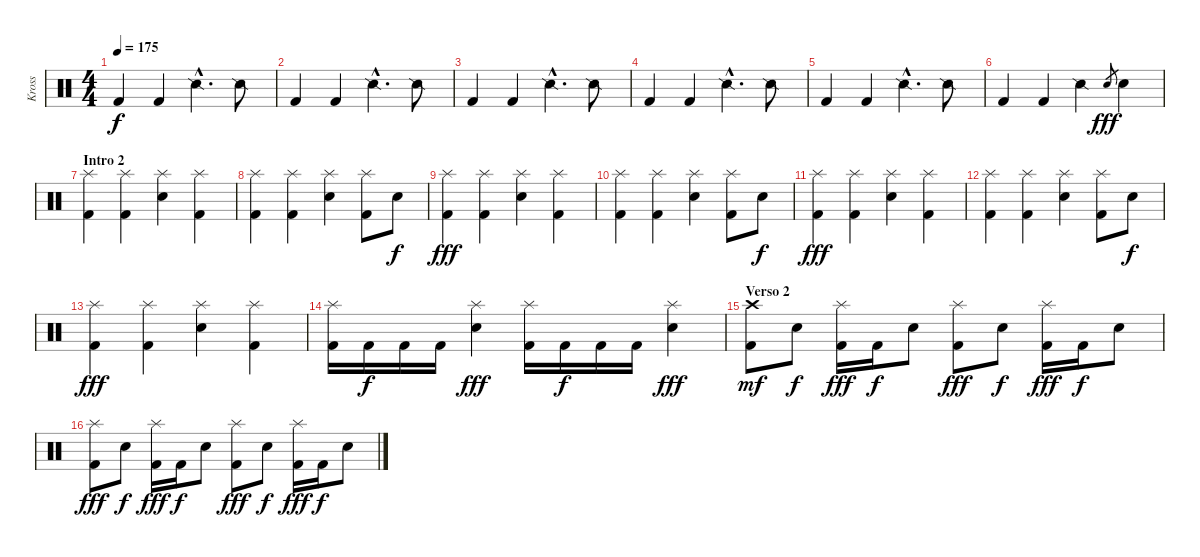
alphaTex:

\track ("Kross" "Kross") {instrument percussion}
\staff {score}
\articulation defaults
\ts (4 4)
\tempo 175
\clef neutral
\ks c "Kick (hit) 2".4{dy f} "Kick (hit) 2".4 "Snare (side stick) 2"{hac}.4{d} "Snare (side stick) 2".8
|
"Kick (hit) 2".4 "Kick (hit) 2".4 "Snare (side stick) 2"{hac}.4{d} "Snare (side stick) 2".8 |
"Kick (hit) 2".4 "Kick (hit) 2".4 "Snare (side stick) 2"{hac}.4{d} "Snare (side stick) 2".8 |
"Kick (hit) 2".4 "Kick (hit) 2".4 "Snare (side stick) 2"{hac}.4{d} "Snare (side stick) 2".8 |
"Kick (hit) 2".4 "Kick (hit) 2".4 "Snare (side stick) 2"{hac}.4{d} "Snare (side stick) 2".8 |
"Kick (hit) 2".4 "Kick (hit) 2".4 "Snare (side stick) 2".4 "Snare (hit) 2".8{gr dy fff} "Snare (hit) 2".4 |
\section ("" "Intro 2")
("Splash (hit)" "Kick (hit) 2").4 ("Splash (hit)" "Kick (hit) 2").4 ("Splash (hit)" "Snare (hit) 2").4 ("Splash (hit)" "Kick (hit) 2").4 |
("Splash (hit)" "Kick (hit) 2").4 ("Splash (hit)" "Kick (hit) 2").4 ("Splash (hit)" "Snare (hit) 2").4 ("Splash (hit)" "Kick (hit) 2").8 "Snare (hit) 2".8{dy f} |
("Splash (hit)" "Kick (hit) 2").4{dy fff} ("Splash (hit)" "Kick (hit) 2").4 ("Splash (hit)" "Snare (hit) 2").4 ("Splash (hit)" "Kick (hit) 2").4 |
("Splash (hit)" "Kick (hit) 2").4 ("Splash (hit)" "Kick (hit) 2").4 ("Splash (hit)" "Snare (hit) 2").4 ("Splash (hit)" "Kick (hit) 2").8 "Snare (hit) 2".8{dy f} |
("Splash (hit)" "Kick (hit) 2").4{dy fff} ("Splash (hit)" "Kick (hit) 2").4 ("Splash (hit)" "Snare (hit) 2").4 ("Splash (hit)" "Kick (hit) 2").4 |
("Splash (hit)" "Kick (hit) 2").4 ("Splash (hit)" "Kick (hit) 2").4 ("Splash (hit)" "Snare (hit) 2").4 ("Splash (hit)" "Kick (hit) 2").8 "Snare (hit) 2".8{dy f} |
("Splash (hit)" "Kick (hit) 2").4{dy fff} ("Splash (hit)" "Kick (hit) 2").4 ("Splash (hit)" "Snare (hit) 2").4 ("Splash (hit)" "Kick (hit) 2").4 |
("Splash (hit)" "Kick (hit) 2").16 "Kick (hit) 2".16{dy f} "Kick (hit) 2".16 "Kick (hit) 2".16 ("Splash (hit)" "Snare (hit) 2").4{dy fff} ("Splash (hit)" "Kick (hit) 2").16 "Kick (hit) 2".16{dy f} "Kick (hit) 2".16 "Kick (hit) 2".16 ("Splash (hit)" "Snare (hit) 2").4{dy fff} |
\section ("" "Verso 2")
("Crash high (hit)" "Kick (hit) 2").8{dy mf} "Snare (hit) 2".8{dy f} ("Splash (hit)" "Kick (hit) 2").16{dy fff} "Kick (hit) 2".16{dy f} "Snare (hit) 2".8 ("Splash (hit)" "Kick (hit) 2").8{dy fff} "Snare (hit) 2".8{dy f} ("Splash (hit)" "Kick (hit) 2").16{dy fff} "Kick (hit) 2".16{dy f} "Snare (hit) 2".8 |
("Splash (hit)" "Kick (hit) 2").8{dy fff} "Snare (hit) 2".8{dy f} ("Splash (hit)" "Kick (hit) 2").16{dy fff} "Kick (hit) 2".16{dy f} "Snare (hit) 2".8 ("Splash (hit)" "Kick (hit) 2").8{dy fff} "Snare (hit) 2".8{dy f} ("Splash (hit)" "Kick (hit) 2").16{dy fff} "Kick (hit) 2".16{dy f} "Snare (hit) 2".8
